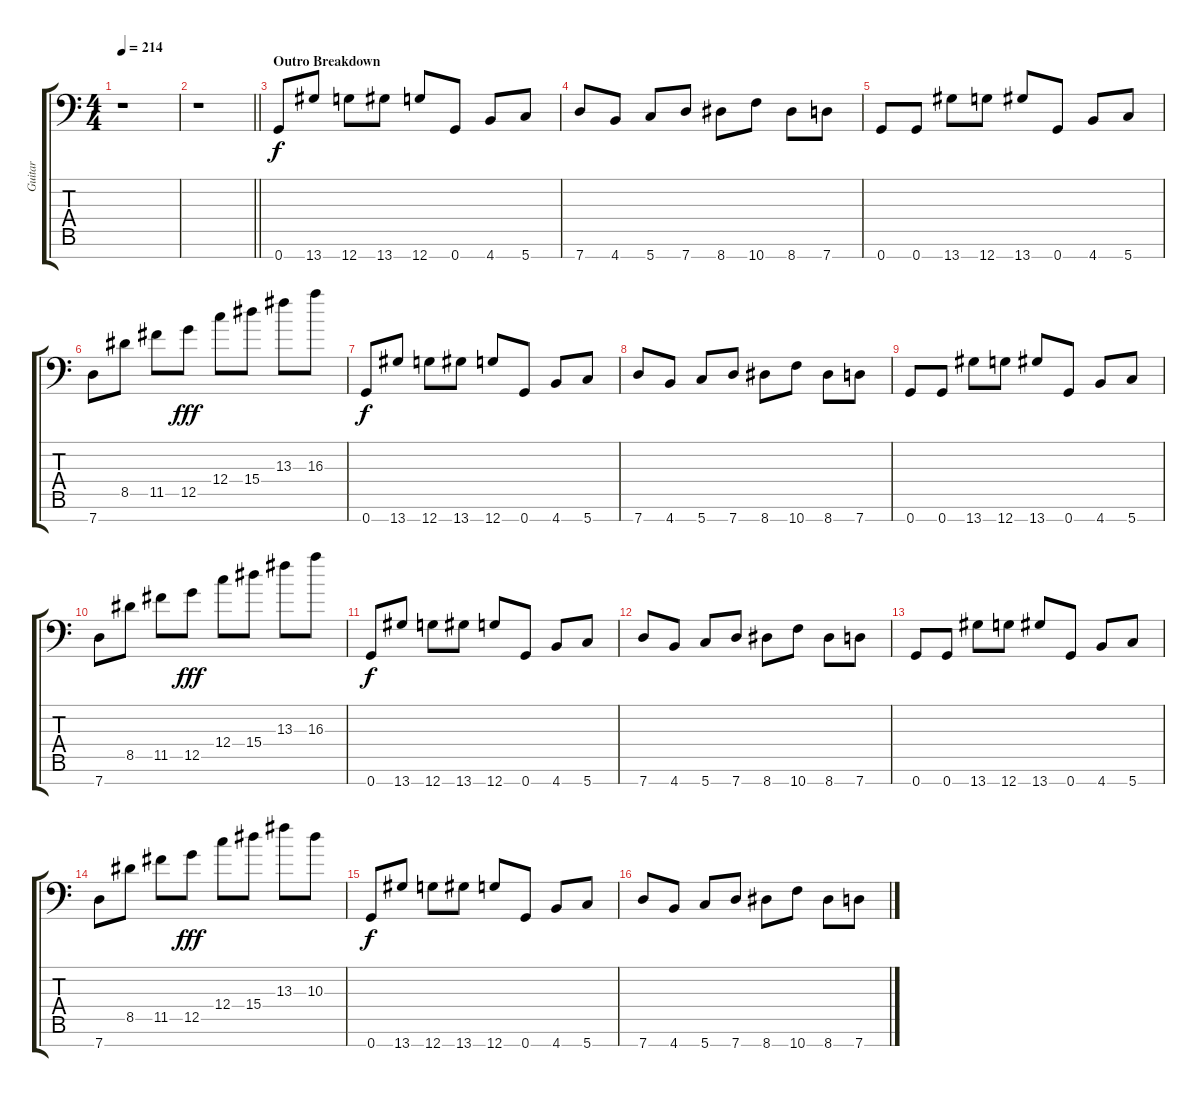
\track ("Guitar" "Guitar") {instrument distortionguitar}
\staff {score tabs}
\tuning (D4 A3 F3 C3 G2 D2 G1) {hide}
\ts (4 4)
\tempo 214
\clef f4
\ks c
r.1{dy fff} |
\barLineRight lightlight
r.1 |
\section ("" "Outro Breakdown")
0.7.8{dy f} 13.7.8 12.7.8 13.7.8 12.7.8 0.7.8 4.7.8 5.7.8 |
7.7.8 4.7.8 5.7.8 7.7.8 8.7.8 10.7.8 8.7.8 7.7.8 |
0.7.8 0.7.8 13.7.8 12.7.8 13.7.8 0.7.8 4.7.8 5.7.8 |
7.7.8 8.5.8 11.5.8 12.5.8{dy fff} 12.4.8 15.4.8 13.3.8 16.3.8 |
0.7.8{dy f} 13.7.8 12.7.8 13.7.8 12.7.8 0.7.8 4.7.8 5.7.8 |
7.7.8 4.7.8 5.7.8 7.7.8 8.7.8 10.7.8 8.7.8 7.7.8 |
0.7.8 0.7.8 13.7.8 12.7.8 13.7.8 0.7.8 4.7.8 5.7.8 |
7.7.8 8.5.8 11.5.8 12.5.8{dy fff} 12.4.8 15.4.8 13.3.8 16.3.8 |
0.7.8{dy f} 13.7.8 12.7.8 13.7.8 12.7.8 0.7.8 4.7.8 5.7.8 |
7.7.8 4.7.8 5.7.8 7.7.8 8.7.8 10.7.8 8.7.8 7.7.8 |
0.7.8 0.7.8 13.7.8 12.7.8 13.7.8 0.7.8 4.7.8 5.7.8 |
7.7.8 8.5.8 11.5.8 12.5.8{dy fff} 12.4.8 15.4.8 13.3.8 10.3.8 |
0.7.8{dy f} 13.7.8 12.7.8 13.7.8 12.7.8 0.7.8 4.7.8 5.7.8 |
7.7.8 4.7.8 5.7.8 7.7.8 8.7.8 10.7.8 8.7.8 7.7.8
